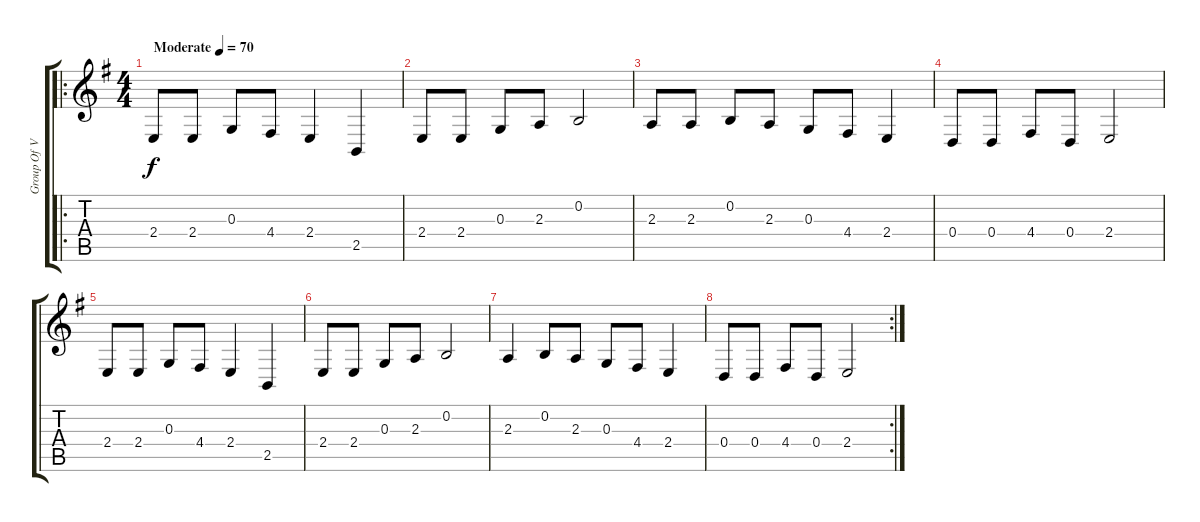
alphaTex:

\track ("Group Of Vocals" "Group Of V") {instrument choiraahs}
\staff {score tabs}
\tuning (E4 B3 G3 D3 A2 E2) {hide}
\ro
\ts (4 4)
\tempo (70 "Moderate")
\clef g2
\ks eminor
2.4.8{dy f instrument choiraahs} 2.4.8 0.3.8 4.4.8 2.4.4 2.5.4 |
2.4.8 2.4.8 0.3.8 2.3.8 0.2.2 |
2.3.8 2.3.8 0.2.8 2.3.8 0.3.8 4.4.8 2.4.4 |
0.4.8 0.4.8 4.4.8 0.4.8 2.4.2 |
2.4.8 2.4.8 0.3.8 4.4.8 2.4.4 2.5.4 |
2.4.8 2.4.8 0.3.8 2.3.8 0.2.2 |
2.3.4 0.2.8 2.3.8 0.3.8 4.4.8 2.4.4 |
\rc 2
0.4.8 0.4.8 4.4.8 0.4.8 2.4.2
